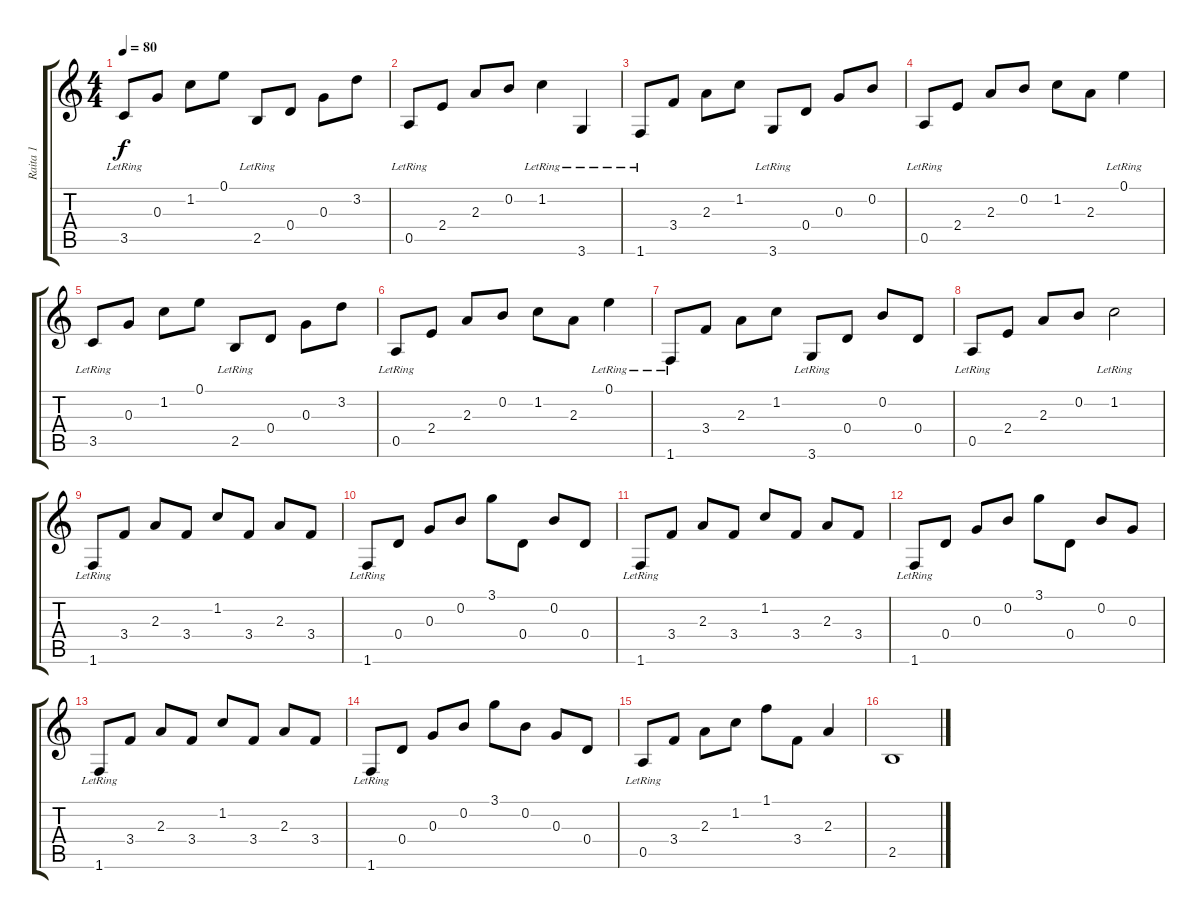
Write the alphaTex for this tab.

\track ("Raita 1" "Raita 1") {instrument acousticguitarsteel}
\staff {score tabs}
\tuning (E4 B3 G3 D3 A2 E2) {hide}
\ts (4 4)
\tempo 80
\clef g2
\ks c
3.5{lr}.8{dy f instrument acousticguitarsteel} 0.3.8 1.2.8 0.1.8 2.5{lr}.8 0.4.8 0.3.8 3.2.8 |
0.5{lr}.8 2.4.8 2.3.8 0.2.8 1.2{lr}.4 3.6{lr}.4 |
1.6{lr}.8 3.4.8 2.3.8 1.2.8 3.6{lr}.8 0.4.8 0.3.8 0.2.8 |
0.5{lr}.8 2.4.8 2.3.8 0.2.8 1.2.8 2.3.8 0.1{lr}.4 |
3.5{lr}.8 0.3.8 1.2.8 0.1.8 2.5{lr}.8 0.4.8 0.3.8 3.2.8 |
0.5{lr}.8 2.4.8 2.3.8 0.2.8 1.2.8 2.3.8 0.1{lr}.4 |
1.6{lr}.8 3.4.8 2.3.8 1.2.8 3.6{lr}.8 0.4.8 0.2.8 0.4.8 |
0.5{lr}.8 2.4.8 2.3.8 0.2.8 1.2{lr}.2 |
1.6{lr}.8 3.4.8 2.3.8 3.4.8 1.2.8 3.4.8 2.3.8 3.4.8 |
1.6{lr}.8 0.4.8 0.3.8 0.2.8 3.1.8 0.4.8 0.2.8 0.4.8 |
1.6{lr}.8 3.4.8 2.3.8 3.4.8 1.2.8 3.4.8 2.3.8 3.4.8 |
1.6{lr}.8 0.4.8 0.3.8 0.2.8 3.1.8 0.4.8 0.2.8 0.3.8 |
1.6{lr}.8 3.4.8 2.3.8 3.4.8 1.2.8 3.4.8 2.3.8 3.4.8 |
1.6{lr}.8 0.4.8 0.3.8 0.2.8 3.1.8 0.2.8 0.3.8 0.4.8 |
0.5{lr}.8 3.4.8 2.3.8 1.2.8 1.1.8 3.4.8 2.3.4 |
2.5.1
